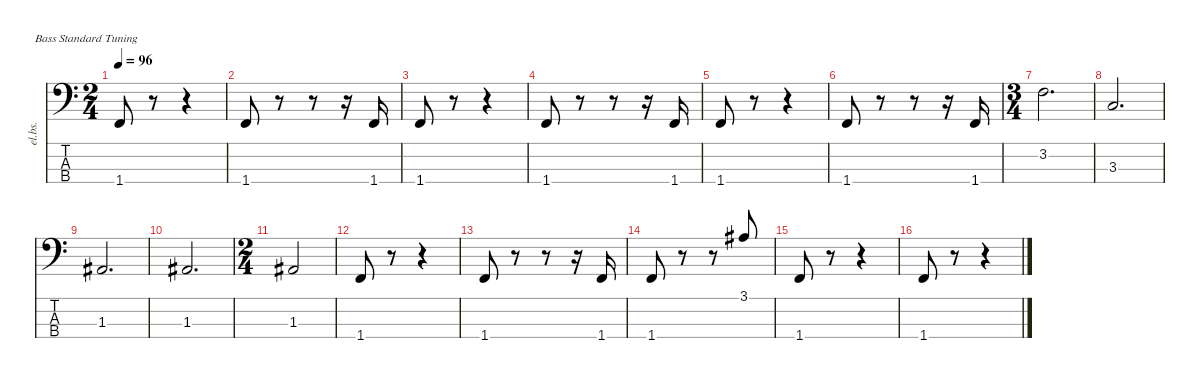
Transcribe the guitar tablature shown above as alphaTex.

\defaultSystemsLayout 4
\hideDynamics
\bracketExtendMode nobrackets
\otherSystemsTrackNameOrientation horizontal
\track ("Bass" "el.bs.") {instrument electricbassfinger}
\staff {score tabs}
\tuning (G2 D2 A1 E1)
\ts (2 4)
\tempo 96
\clef f4
\ks c
1.4.8{dy f beam Up} r.8{beam Up} r.4{beam Up} |
1.4.8{beam Up} r.8{beam Up} r.8{beam Up} r.16{beam Up} 1.4.16{beam Up} |
1.4.8{beam Up} r.8{beam Up} r.4{beam Up} |
1.4.8{beam Up} r.8{beam Up} r.8{beam Up} r.16{beam Up} 1.4.16{beam Up} |
1.4.8{beam Up} r.8{beam Up} r.4{beam Up} |
1.4.8{beam Up} r.8{beam Up} r.8{beam Up} r.16{beam Up} 1.4.16{beam Up} |
\ts (3 4)
3.2.2{d beam Down} |
3.3.2{d beam Up} |
1.3{acc #}.2{d beam Up} |
1.3{acc #}.2{d beam Up} |
\ts (2 4)
1.3{acc #}.2{beam Up} |
1.4.8{beam Up} r.8{beam Up} r.4{beam Up} |
1.4.8{beam Up} r.8{beam Up} r.8{beam Up} r.16{beam Up} 1.4.16{beam Up} |
1.4.8{beam Up} r.8{beam Up} r.8{beam Up} 3.1{acc #}.8{beam Down} |
1.4.8{beam Up} r.8{beam Up} r.4{beam Up} |
1.4.8{beam Up} r.8{beam Up} r.4{beam Up}
